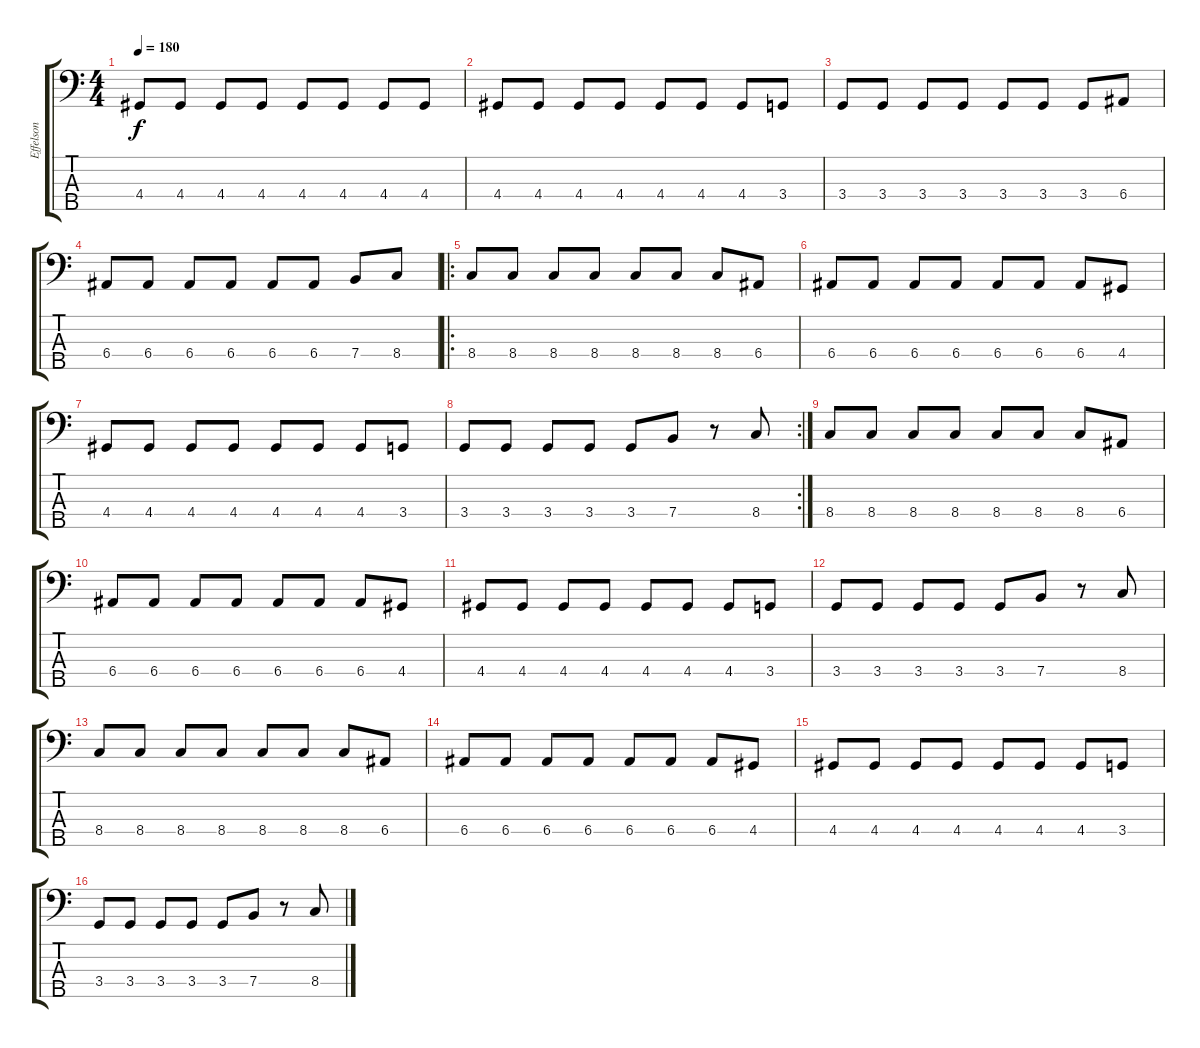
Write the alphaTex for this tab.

\track ("Effelson" "Effelson") {instrument electricbassfinger}
\staff {score tabs}
\tuning (G2 D2 A1 E1 B0) {hide}
\ts (4 4)
\tempo 180
\clef f4
\ks c
4.4.8{dy f} 4.4.8 4.4.8 4.4.8 4.4.8 4.4.8 4.4.8 4.4.8 |
4.4.8 4.4.8 4.4.8 4.4.8 4.4.8 4.4.8 4.4.8 3.4.8 |
3.4.8 3.4.8 3.4.8 3.4.8 3.4.8 3.4.8 3.4.8 6.4.8 |
6.4.8 6.4.8 6.4.8 6.4.8 6.4.8 6.4.8 7.4.8 8.4.8 |
\ro
8.4.8 8.4.8 8.4.8 8.4.8 8.4.8 8.4.8 8.4.8 6.4.8 |
6.4.8 6.4.8 6.4.8 6.4.8 6.4.8 6.4.8 6.4.8 4.4.8 |
4.4.8 4.4.8 4.4.8 4.4.8 4.4.8 4.4.8 4.4.8 3.4.8 |
\rc 2
3.4.8 3.4.8 3.4.8 3.4.8 3.4.8 7.4.8 r.8 8.4.8 |
8.4.8 8.4.8 8.4.8 8.4.8 8.4.8 8.4.8 8.4.8 6.4.8 |
6.4.8 6.4.8 6.4.8 6.4.8 6.4.8 6.4.8 6.4.8 4.4.8 |
4.4.8 4.4.8 4.4.8 4.4.8 4.4.8 4.4.8 4.4.8 3.4.8 |
3.4.8 3.4.8 3.4.8 3.4.8 3.4.8 7.4.8 r.8 8.4.8 |
8.4.8 8.4.8 8.4.8 8.4.8 8.4.8 8.4.8 8.4.8 6.4.8 |
6.4.8 6.4.8 6.4.8 6.4.8 6.4.8 6.4.8 6.4.8 4.4.8 |
4.4.8 4.4.8 4.4.8 4.4.8 4.4.8 4.4.8 4.4.8 3.4.8 |
3.4.8 3.4.8 3.4.8 3.4.8 3.4.8 7.4.8 r.8 8.4.8
